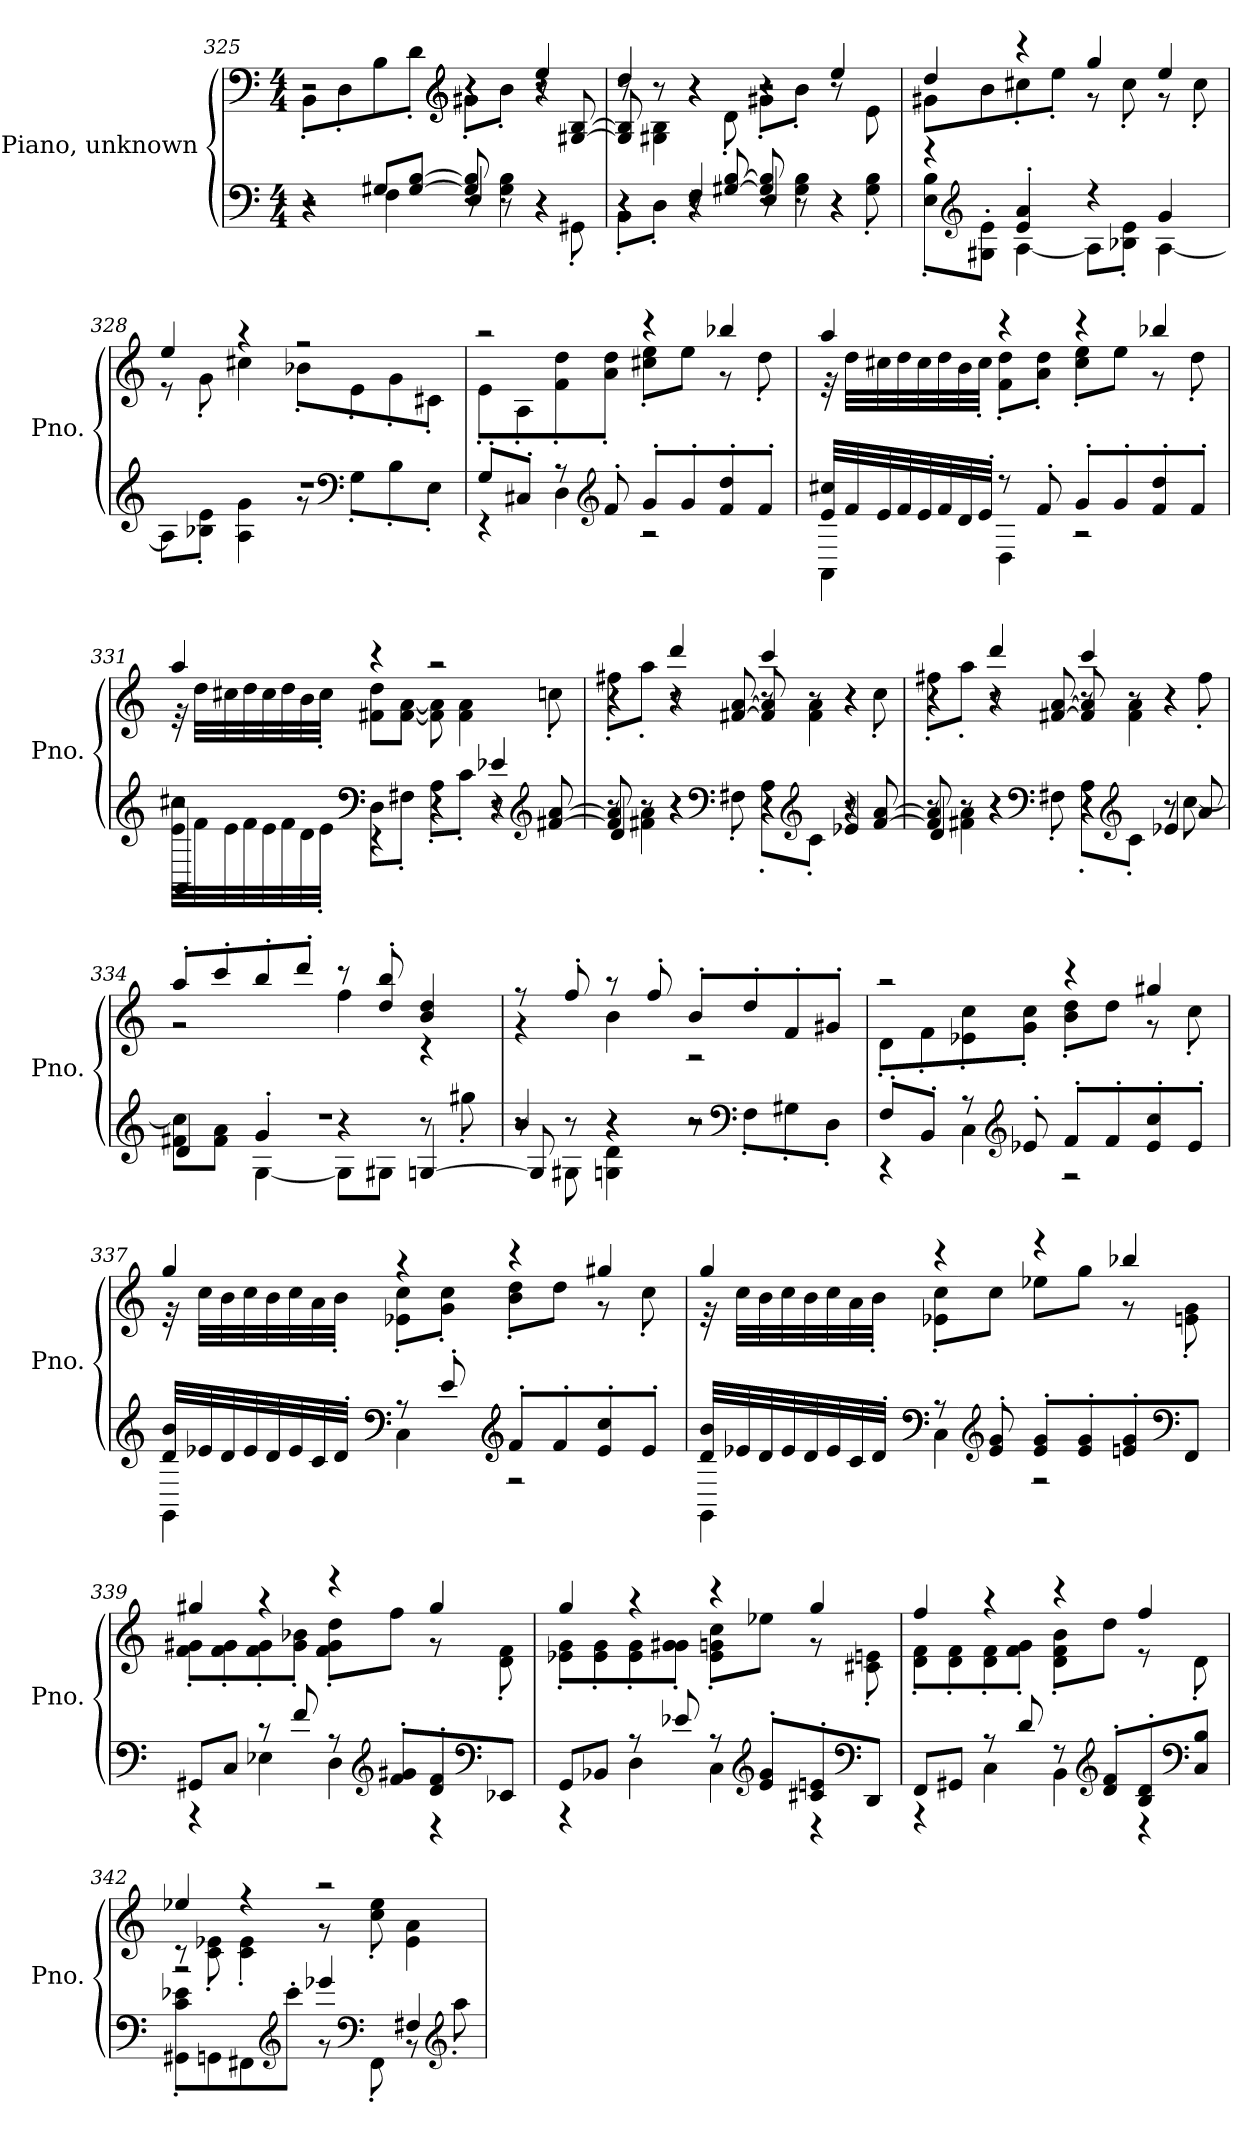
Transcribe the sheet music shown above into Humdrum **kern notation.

**kern	**kern
*part1	*part1
*staff2	*staff1
*I"Piano, unknown	*
*I'Pno.	*
!!LO:LB:g=z
*clefF4	*clefF4
*k[]	*k[]
*M4/4	*M4/4
=325	=325
*^	*^
*	*^	*	*^
4r	4r	2r	2r	8BB'\L	2r
.	.	.	.	8D'\	.
8G#X/L	4F\	.	.	8B\	.
[8G#/ [8B/J	.	.	.	8d'\J	.
*	*	*	*clefG2	*	*
8G#/] 8B/]	8r	4E/	4r	8g#X'\L	4r
8r	4G#\ 4B\	.	.	8b'\J	.
4r	.	4r	4ee/	4r	8r
.	8GG#X'\	.	.	.	[8G#X/ [8B/
=326	=326	=326	=326	=326	=326
4r	8BB'\L	4r	4dd/	8r	8G#/] 8B/]
.	8D'\J	.	.	4G#X\ 4B\	8r
8r	4r	4F/	4r	.	4r
[8G#X/ [8B/	.	.	.	8d'\	.
8G#/] 8B/]	8r	4E/	4r	8g#X'\L	2r
8r	4G#\ 4B\	.	.	8b'\J	.
4r	.	4r	4ee/	8r	.
.	8G#\' 8B\'	.	.	8e\	.
*	*v	*v	*	*	*
*	*	*	*v	*v
=327	=327	=327	=327
4r	8E\' 8B\'L	4dd/	8g#X\L
*clefG2	*	*	*
.	8G#X\' 8e\'J	.	8b\
4e/' 4a/'	[4A\	4r	8cc#X'\
.	.	.	8ee'\J
4r	8A\L]	4gg/	8r
.	8B-X\' 8e\'J	.	8cc#'\
4g/	[4A\	4ee/	8r
.	.	.	8cc#'\
!!LO:LB:g=z	!!
=328	=328	=328	=328
1r	8A\L]	4ee/	8r
.	8B-X\' 8e\'J	.	8g'\
.	4A\ 4g\	4r	4cc#X\
.	8r	2r	8b-X'\L
*clefF4	*	*	*
.	8G'\L	.	8e'\
.	8B-'\	.	8g'\
.	8E'\J	.	8c#X'\J
=329	=329	=329	=329
8G'/L	4r	2r	8e'\L
8C#X'/J	.	.	8A'\
8r	4D\	.	8f\' 8dd\'
*clefG2	*	*	*
8f'/	.	.	8a\' 8dd\'J
8g'/L	2r	4r	8cc#X\' 8ee\'L
8g'/	.	.	8ee\J
8f/' 8dd/'	.	4bb-X/	8r
8f'/J	.	.	8dd'\
=330	=330	=330	=330
32e/ 32cc#X/LLL	4AA\	4aa/	32r
32f/	.	.	32dd\LLL
32e/	.	.	32cc#X\
32f/	.	.	32dd\
32e/	.	.	32cc#\
32f/	.	.	32dd\
32d/	.	.	32b\
32e'/JJJ	.	.	32cc#'\JJJ
8r	4D\	4r	8f\' 8dd\'L
8f'/	.	.	8a\' 8dd\'J
8g'/L	2r	4r	8cc#\' 8ee\'L
8g'/	.	.	8ee\J
8f/' 8dd/'	.	4bb-X/	8r
8f'/J	.	.	8dd'\
!!LO:LB:g=z	!!
=331	=331	=331	=331
*	*^	*	*
2r	32e\ 32cc#X\LLL	4AA/	4aa/	32r
.	32f\	.	.	32dd\LLL
.	32e\	.	.	32cc#X\
.	32f\	.	.	32dd\
.	32e\	.	.	32cc#\
.	32f\	.	.	32dd\
.	32d\	.	.	32b\
.	32e'\JJJ	.	.	32cc#'\JJJ
*clefF4	*	*	*	*
.	8D\L	4r	4r	8f#X\ 8dd\L
.	8F#X'\J	.	.	[8f#\ [8a\J
4r	8A'\L	4r	2r	8f#\] 8a\]
.	8c'\J	.	.	4f#\ 4a\
8r	4r	4e-X/	.	.
*clefG2	*	*	*	*
[8f#X/ [8a/	.	.	.	8ccn'\
=332	=332	=332	=332	=332
*	*	*	*	*^
8f#/] 8a/]	8r	4d/	4r	8ff#X'\L	4r
8r	4f#X\ 4a\	.	.	8aa'\J	.
4r	.	4r	4ddd/	4r	8r
*clefF4	*	*	*	*	*
.	8F#X'\	.	.	.	[8f#X/ [8a/
4r	8A'\L	4r	4ccc/	8r	8f#/] 8a/]
*clefG2	*	*	*	*	*
.	8c'\J	.	.	4f#\ 4a\	8r
8r	4r	4e-X/	4r	.	4r
[8f#/ [8a/	.	.	.	8cc'\	.
!!LO:PB:g=z	!!	!!
=333	=333	=333	=333	=333	=333
8f#/] 8a/]	8r	4d/	4r	8ff#X'\L	4r
8r	4f#X\ 4a\	.	.	8aa'\J	.
4r	.	4r	4ddd/	4r	8r
*clefF4	*	*	*	*	*
.	8F#X'\	.	.	.	[8f#X/ [8a/
4r	8A'\L	4r	4ccc/	8r	8f#/] 8a/]
*clefG2	*	*	*	*	*
.	8c'\J	.	.	4f#\ 4a\	8r
8r	8r	4e-X/	4r	.	4r
8a/	[8cc\	.	.	8ff#'\	.
*	*	*	*	*v	*v
=334	=334	=334	=334	=334
1r	8f#X\ 8cc\]L	4d/	8aa'/L	2r
.	8f#\ 8a\J	.	8ccc'/	.
.	[4G\	4g'/	8bb'/	.
.	.	.	8ddd'/J	.
.	8G\L]	4r	8r	4ff\
.	8G#X\J	.	8dd/' 8bb/'	.
.	8r	[4Gn/	4b/ 4dd/	4r
.	8gg#X'\	.	.	.
=335	=335	=335	=335	=335
4b/	8r	8G/]	8r	4r
.	8G#X\	8r	8ff'/	.
4r	4Gn\ 4d\	4r	8r	4b\
.	.	.	8ff'/	.
2r	8r	2r	8b'/L	2r
*clefF4	*	*	*	*
.	8F'\L	.	8dd'/	.
.	8G#X'\	.	8f'/	.
.	8D'\J	.	8g#X'/J	.
*	*v	*v	*	*
!!LO:LB:g=z	!!
=336	=336	=336	=336
8F'/L	4r	2r	8d'\L
8BB'/J	.	.	8f'\
8r	4C\	.	8e-X\' 8cc\'
*clefG2	*	*	*
8e-X'/	.	.	8g\' 8cc\'J
8f'/L	2r	4r	8b\' 8dd\'L
8f'/	.	.	8dd\J
8e-/' 8cc/'	.	4gg#X/	8r
8e-'/J	.	.	8cc'\
=337	=337	=337	=337
32d/ 32b/LLL	4GG\	4gg/	32r
32e-X/	.	.	32cc\LLL
32d/	.	.	32b\
32e-/	.	.	32cc\
32d/	.	.	32b\
32e-/	.	.	32cc\
32c/	.	.	32a\
32d'/JJJ	.	.	32b'\JJJ
*clefF4	*	*	*
8r	4C\	4r	8e-X\' 8cc\'L
8e-'/	.	.	8g\' 8cc\'J
*clefG2	*	*	*
8f'/L	2r	4r	8b\' 8dd\'L
8f'/	.	.	8dd\J
8e-/' 8cc/'	.	4gg#X/	8r
8e-'/J	.	.	8cc'\
!!LO:LB:g=z	!!
=338	=338	=338	=338
32d/ 32b/LLL	4GG\	4gg/	32r
32e-X/	.	.	32cc\LLL
32d/	.	.	32b\
32e-/	.	.	32cc\
32d/	.	.	32b\
32e-/	.	.	32cc\
32c/	.	.	32a\
32d'/JJJ	.	.	32b'\JJJ
*clefF4	*	*	*
8r	4C\	4r	8e-X\' 8cc\'L
*clefG2	*	*	*
8e-/' 8g/'	.	.	8cc\J
8e-/' 8g/'L	2r	4r	8ee-X\L
8e-/' 8g/'	.	.	8gg\J
8en/' 8g/'	.	4bb-X/	8r
*clefF4	*	*	*
8FF/J	.	.	8en\' 8g\'
=339	=339	=339	=339
8GG#X/L	4r	4gg#X/	8f\' 8g#X\'L
8C/J	.	.	8f\' 8g#\'
8r	4E-X\	4r	8f\' 8g#\'
8f/	.	.	8g#\' 8b-X\'J
8r	4D\	4r	8f\' 8g#\' 8dd\'L
*clefG2	*	*	*
8f/' 8g#X/'L	.	.	8ff\J
8d/' 8f/'	4r	4gg#/	8r
*clefF4	*	*	*
8EE-X/J	.	.	8d\' 8f\'
!!LO:LB:g=z	!!
=340	=340	=340	=340
8GG/L	4r	4gg/	8e-X\' 8g\'L
8BB-X/J	.	.	8e-\' 8g\'
8r	4D\	4r	8e-\' 8g\'
8e-X/	.	.	8g\' 8g#X\'J
8r	4C\	4r	8e-\' 8gn\' 8cc\'L
*clefG2	*	*	*
8e-/' 8g/'L	.	.	8ee-X\J
8c#X/' 8en/'	4r	4gg/	8r
*clefF4	*	*	*
8DD/J	.	.	8c#X\' 8en\'
=341	=341	=341	=341
8FF/L	4r	4ff/	8d\' 8f\'L
8GG#X/J	.	.	8d\' 8f\'
8r	4C\	4r	8d\' 8f\'
8d/	.	.	8f\' 8g\'J
8r	4BB\	4r	8d\' 8f\' 8b\'L
*clefG2	*	*	*
8d/' 8f/'L	.	.	8dd\J
8B/' 8d/'	4r	4ff/	8r
*clefF4	*	*	*
8C/ 8B/J	.	.	8d'\
!!LO:LB:g=z	!!
=342	=342	=342	=342
2r	8GG#X\' 8c\' 8e-X\'L	4ee-X/	8r
.	8GGn\	.	8c\' 8e-X\'
.	8FF#X\	4r	4c\' 4e-\'
*clefG2	*	*	*
.	8ccc'\J	.	.
4eee-X/	8r	2r	8r
*clefF4	*	*	*
.	8FF#'\	.	8cc\' 8ee-\'
4F#X/	8r	.	4e-\ 4a\
*clefG2	*	*	*
.	8aa'\	.	.
*v	*v	*	*
*	*v	*v
=	=
*-	*-
